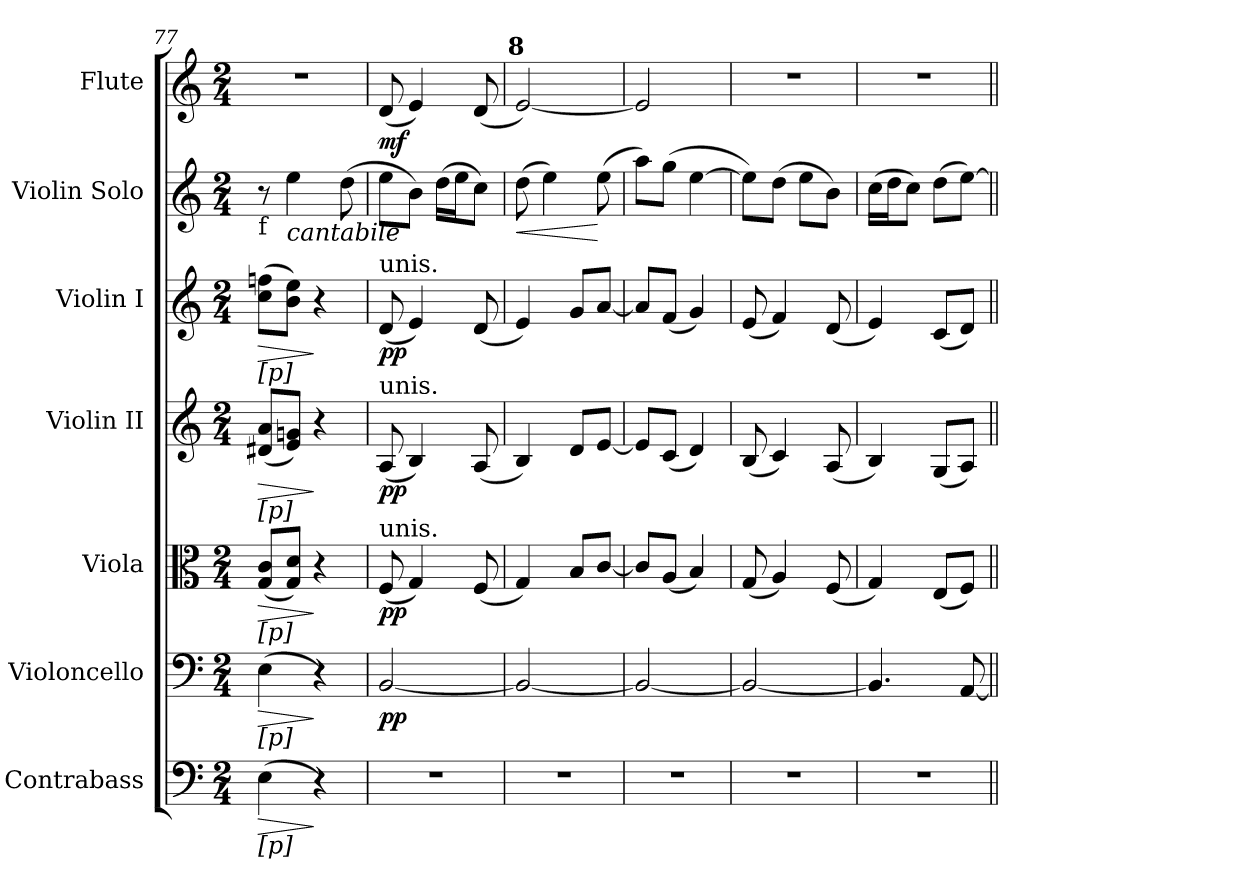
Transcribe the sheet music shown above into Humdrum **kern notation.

**kern	**dynam	**kern	**dynam	**kern	**dynam	**kern	**dynam	**kern	**dynam	**kern	**dynam	**kern	**dynam
*part7	*part7	*part6	*part6	*part5	*part5	*part4	*part4	*part3	*part3	*part2	*part2	*part1	*part1
*staff7	*staff7	*staff6	*staff6	*staff5	*staff5	*staff4	*staff4	*staff3	*staff3	*staff2	*staff2	*staff1	*staff1
*I"Contrabass	*	*I"Violoncello	*	*I"Viola	*	*I"Violin II	*	*I"Violin I	*	*I"Violin Solo	*	*I"Flute	*
*I'Cb.	*	*I'Vc.	*	*I'Vla.	*	*I'Vln. II	*	*I'Vln. I	*	*I'Vln.	*	*I'Fl.	*
!!LO:PB:g=z
*clefF4	*	*clefF4	*	*clefC3	*	*clefG2	*	*clefG2	*	*clefG2	*	*clefG2	*
*ITrd7c12	*	*	*	*	*	*	*	*	*	*	*	*	*
*k[]	*	*k[]	*	*k[]	*	*k[]	*	*k[]	*	*k[]	*	*k[]	*
*C:	*	*C:	*	*C:	*	*C:	*	*C:	*	*C:	*	*C:	*
*M2/4	*	*M2/4	*	*M2/4	*	*M2/4	*	*M2/4	*	*M2/4	*	*M2/4	*
*MM80	*	*MM80	*	*MM80	*	*MM80	*	*MM80	*	*MM80	*	*MM80	*
=77	=77	=77	=77	=77	=77	=77	=77	=77	=77	=77	=77	=77	=77
!	!	!	!	!	!	!	!	!	!	!LO:TX:b:t=f	!	!	!
!	!	!	!	!	!	!	!	!LO:TX:b:t=[p]	!	!	!	!	!
!	!	!	!	!	!	!LO:TX:b:t=[p]	!	!	!	!	!	!	!
!	!	!	!	!LO:TX:b:t=[p]	!	!	!	!	!	!	!	!	!
!	!	!LO:TX:b:t=[p]	!	!	!	!	!	!	!	!	!	!	!
!LO:TX:b:t=[p]	!	!	!	!	!	!	!	!	!	!	!	!	!
!	!LO:HP:b	!	!LO:HP:b	!	!LO:HP:b	!	!LO:HP:b	!	!LO:HP:b	!	!	!LO:N:vis=1	!
(4EEi\	>	(4Ei\	>	(8Gi/ 8ciL	>	(8d#Xi/ 8aiL	>	(8cci\ 8ffniL	>	8r	.	2r	.
!	!	!	!	!	!	!	!	!	!	!LO:TX:b:i:t=cantabile	!	!	!
.	.	.	.	8Gi/ 8diJ)	.	8ei/ 8gniJ)	.	8bi\ 8eeiJ)	.	4eei\	.	.	.
4r)	]	4r)	]	4r	]	4r	]	4r	]	.	.	.	.
.	.	.	.	.	.	.	.	.	.	(8ddi\	.	.	.
=78	=78	=78	=78	=78	=78	=78	=78	=78	=78	=78	=78	=78	=78
!	!	!	!	!	!	!	!	!LO:TX:a:t=unis.	!	!	!	!	!
!	!	!	!	!	!	!LO:TX:a:t=unis.	!	!	!	!	!	!	!
!	!	!	!	!LO:TX:a:t=unis.	!	!	!	!	!	!	!	!	!
!LO:N:vis=1	!	!	!	!	!	!	!	!	!	!	!	!	!
2r	.	[<2BBi/	pp	(8Fi/	pp	(8Ai/	pp	(8di/	pp	8eei\L	.	(8di/	mf
.	.	.	.	4Gi/)	.	4Bi/)	.	4ei/)	.	8bi\J)	.	4ei/)	.
.	.	.	.	.	.	.	.	.	.	(16ddi\LL	.	.	.
.	.	.	.	.	.	.	.	.	.	16eei\J	.	.	.
.	.	.	.	(8Fi/	.	(8Ai/	.	(8di/	.	8cci\J)	.	(8di/	.
=79	=79	=79	=79	=79	=79	=79	=79	=79	=79	=79	=79	=79	=79
!	!	!	!	!	!	!	!	!	!	!	!	!LO:TX:a:B:cj:t=8	!
!LO:N:vis=1	!	!	!	!	!	!	!	!	!	!	!LO:HP:b	!	!
2r	.	2BBi/_<	.	4Gi/)	.	4Bi/)	.	4ei/)	.	(8ddi\	<	[<2ei/)	.
.	.	.	.	.	.	.	.	.	.	4eei\)	.	.	.
.	.	.	.	8Bi/L	.	8di/L	.	8gi/L	.	.	.	.	.
.	.	.	.	[<8ci/J	.	[<8ei/J	.	[<8ai/J	.	(8eei\	[	.	.
=80	=80	=80	=80	=80	=80	=80	=80	=80	=80	=80	=80	=80	=80
!LO:N:vis=1	!	!	!	!	!	!	!	!	!	!	!	!	!
2r	.	2BBi/_<	.	8ci/L]	.	8ei/L]	.	8ai/L]	.	8aai\L)	.	2ei/]	.
.	.	.	.	(8Ai/J	.	(8ci/J	.	(8fi/J	.	(8ggi\J	.	.	.
.	.	.	.	4Bi/)	.	4di/)	.	4gi/)	.	[>4eei\	.	.	.
=81	=81	=81	=81	=81	=81	=81	=81	=81	=81	=81	=81	=81	=81
!LO:N:vis=1	!	!	!	!	!	!	!	!	!	!	!	!LO:N:vis=1	!
2r	.	2BBi/_<	.	(8Gi/	.	(8Bi/	.	(8ei/	.	8eei\L])	.	2r	.
.	.	.	.	4Ai/)	.	4ci/)	.	4fi/)	.	(8ddi\J	.	.	.
.	.	.	.	.	.	.	.	.	.	8eei\L	.	.	.
.	.	.	.	(8Fi/	.	(8Ai/	.	(8di/	.	8bi\J)	.	.	.
=82	=82	=82	=82	=82	=82	=82	=82	=82	=82	=82	=82	=82	=82
!LO:N:vis=1	!	!	!	!	!	!	!	!	!	!	!	!LO:N:vis=1	!
2r	.	4.BBi/]	.	4Gi/)	.	4Bi/)	.	4ei/)	.	(16cci\LL	.	2r	.
.	.	.	.	.	.	.	.	.	.	16ddi\J	.	.	.
.	.	.	.	.	.	.	.	.	.	8cci\J)	.	.	.
.	.	.	.	(8Ei/L	.	(8Gi/L	.	(8ci/L	.	(8ddi\L	.	.	.
.	.	[<8AAi/	.	8Fi/J)	.	8Ai/J)	.	8di/J)	.	[>8eei\J)	.	.	.
=||	=||	=||	=||	=||	=||	=||	=||	=||	=||	=||	=||	=||	=||
*-	*-	*-	*-	*-	*-	*-	*-	*-	*-	*-	*-	*-	*-
